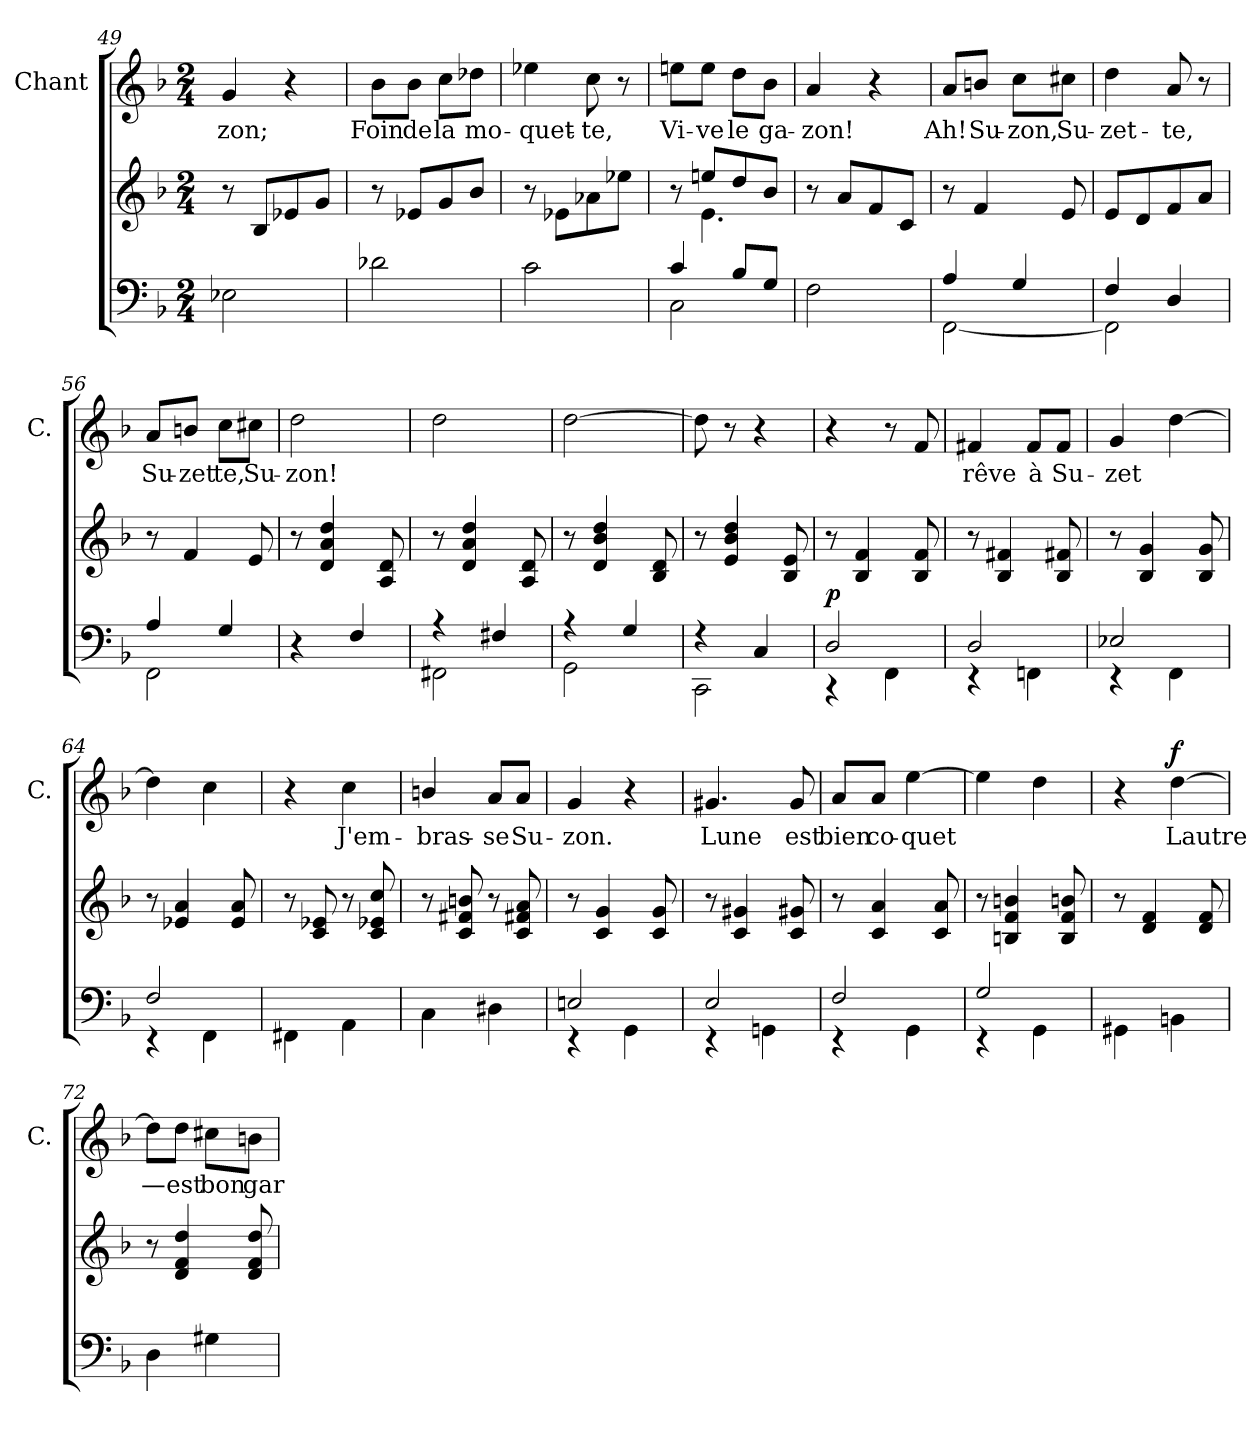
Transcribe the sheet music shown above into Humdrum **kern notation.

**kern	**dynam	**kern	**kern	**text	**dynam
*part3	*part3	*part2	*part1	*part1	*part1
*staff3	*staff3	*staff2	*staff1	*staff1	*staff1
*	*	*	*I"Chant	*	*
*	*	*	*I'C.	*	*
*clefF4	*	*clefG2	*clefG2	*	*
*k[b-]	*	*k[b-]	*k[b-]	*	*
*M2/4	*	*M2/4	*M2/4	*	*
=49	=49	=49	=49	=49	=49
2E-Xi\	.	8r	4gj/	zon;	.
.	.	8B-j/L	.	.	.
.	.	8e-Xj/	4r	.	.
.	.	8gj/J	.	.	.
=50	=50	=50	=50	=50	=50
2d-Xi\	.	8r	8b-j\L	Foin	.
.	.	8e-Xj/L	8b-j\J	de	.
.	.	8gj/	8ccj\L	la	.
.	.	8b-j/J	8dd-Xj\J	mo-	.
=51	=51	=51	=51	=51	=51
2ci\	.	8r	4ee-Xj\	quet-	.
.	.	8e-Xj\L	.	.	.
.	.	8a-Xj\	8ccj\	te,	.
.	.	8ee-Xj\J	8r	.	.
=52	=52	=52	=52	=52	=52
*^	*	*^	*	*	*
4ci/	2CZ\	.	8r	8ryy	8eenj\L	Vi-	.
.	.	.	8eenj/L	4.eV\	8eej\J	ve	.
8B-i/L	.	.	8ddj/	.	8ddj\L	le	.
8Gi/J	.	.	8b-j/J	.	8b-j\J	ga-	.
*v	*v	*	*	*	*	*	*
*	*	*v	*v	*	*	*
=53	=53	=53	=53	=53	=53
2Fi\	.	8r	4aj/	zon!	.
.	.	8aj/L	.	.	.
.	.	8fj/	4r	.	.
.	.	8cj/J	.	.	.
=54	=54	=54	=54	=54	=54
*^	*	*	*	*	*
4Ai/	[2FFZ\	.	8r	8aj/L	Ah!	.
.	.	.	4fj/	8bnj/J	Su-	.
4Gi/	.	.	.	8ccj\L	zon,	.
.	.	.	8ej/	8cc#Xj\J	Su-	.
!!LO:LB:g=z
=55	=55	=55	=55	=55	=55	=55
4Fi/	2FFZ\]	.	8ej/L	4ddj\	zet-	.
.	.	.	8dj/	.	.	.
4Di/	.	.	8fj/	8aj/	te,	.
.	.	.	8aj/J	8r	.	.
=56	=56	=56	=56	=56	=56	=56
4Ai/	2FFZ\	.	8r	8aj/L	Su-	.
.	.	.	4fj/	8bnj/J	zet	.
4Gi/	.	.	.	8ccj\L	te,	.
.	.	.	8ej/	8cc#Xj\J	Su-	.
*v	*v	*	*	*	*	*
=57	=57	=57	=57	=57	=57
4r	.	8r	2ddj\	zon!	.
.	.	4ddj/ 4aj/ 4dj/	.	.	.
4Fi/	.	.	.	.	.
.	.	8dj/ 8Aj/	.	.	.
=58	=58	=58	=58	=58	=58
*^	*	*	*	*	*
4r	2FF#XZ\	.	8r	2ddj\	.	.
.	.	.	4ddj/ 4aj/ 4dj/	.	.	.
4F#Xi/	.	.	.	.	.	.
.	.	.	8Aj/ 8dj/	.	.	.
=59	=59	=59	=59	=59	=59	=59
4r	2GGZ\	.	8r	[2ddj\	.	.
.	.	.	4ddj/ 4b-j/ 4dj/	.	.	.
4Gi/	.	.	.	.	.	.
.	.	.	8dj/ 8B-j/	.	.	.
=60	=60	=60	=60	=60	=60	=60
4r	2CCZ\	.	8r	8ddj\]	.	.
.	.	.	4ddj/ 4b-j/ 4ej/	8r	.	.
4Ci/	.	.	.	4r	.	.
.	.	.	8ej/ 8B-j/	.	.	.
=61	=61	=61	=61	=61	=61	=61
!	!	!LO:DY:a	!	!	!	!
2Di/	4r	p	8r	4r	.	.
.	.	.	4fj/ 4B-j/	.	.	.
.	4FFZ\	.	.	8r	.	.
.	.	.	8fj/ 8B-j/	8fj/	.	.
!!LO:PB:g=z
=62	=62	=62	=62	=62	=62	=62
2Di/	4r	.	8r	4f#Xj/	rêve	.
.	.	.	4f#Xj/ 4B-j/	.	.	.
.	4FFnZ\	.	.	8f#j/L	à	.
.	.	.	8f#Xj/ 8B-j/	8f#j/J	Su-	.
=63	=63	=63	=63	=63	=63	=63
2E-Xi/	4r	.	8r	4gj/	zet	.
.	.	.	4gj/ 4B-j/	.	.	.
.	4FFZ\	.	.	[4ddj\	--	.
.	.	.	8gj/ 8B-j/	.	.	.
=64	=64	=64	=64	=64	=64	=64
2Fi/	4r	.	8r	4ddj\]	.	.
.	.	.	4aj/ 4e-Xj/	.	.	.
.	4FFZ\	.	.	4ccj\	.	.
.	.	.	8aj/ 8e-j/	.	.	.
*v	*v	*	*	*	*	*
=65	=65	=65	=65	=65	=65
4FF#Xi\	.	8r	4r	.	.
.	.	8e-Xj/ 8cj/	.	.	.
4AAi\	.	8r	4ccj\	J'em-	.
.	.	8cj/ 8ccj/ 8e-Xj/	.	.	.
=66	=66	=66	=66	=66	=66
4Ci\	.	8r	4bnj/	bras-	.
.	.	8bnj/ 8f#Xj/ 8cj/	.	.	.
4D#Xi\	.	8r	8aj/L	se	.
.	.	8aj/ 8f#Xj/ 8cj/	8aj/J	Su-	.
=67	=67	=67	=67	=67	=67
*^	*	*	*	*	*
2Eni/	4r	.	8r	4gj/	zon.	.
.	.	.	4gj/ 4cj/	.	.	.
.	4GGZ\	.	.	4r	.	.
.	.	.	8gj/ 8cj/	.	.	.
=68	=68	=68	=68	=68	=68	=68
2Ei/	4r	.	8r	4.g#Xj/	Lune	.
.	.	.	4g#Xj/ 4cj/	.	.	.
.	4GGnZ\	.	.	.	.	.
.	.	.	8g#Xj/ 8cj/	8g#j/	est	.
!!LO:LB:g=z
=69	=69	=69	=69	=69	=69	=69
2Fi/	4r	.	8r	8aj/L	bien	.
.	.	.	4aj/ 4cj/	8aj/J	co-	.
.	4GGZ\	.	.	[4eej\	quet	.
.	.	.	8aj/ 8cj/	.	.	.
=70	=70	=70	=70	=70	=70	=70
2Gi/	4r	.	8r	4eej\]	.	.
.	.	.	4bnj/ 4fj/ 4Bnj/	.	.	.
.	4GGZ\	.	.	4ddj\	.	.
.	.	.	8bnj/ 8fj/ 8Bj/	.	.	.
*v	*v	*	*	*	*	*
=71	=71	=71	=71	=71	=71
4GG#Xi\	.	8r	4r	.	.
.	.	4fj/ 4dj/	.	.	.
!	!	!	!	!	!LO:DY:a
4BBni\	.	.	[4ddj\	Lautre	f
.	.	8fj/ 8dj/	.	.	.
=72	=72	=72	=72	=72	=72
4Di\	.	8r	8ddj\L]	—	.
.	.	4ddj/ 4fj/ 4dj/	8ddj\J	est	.
4G#Xi\	.	.	8cc#Xj\L	bon	.
.	.	8ddj/ 8fj/ 8dj/	8bnj\J	gar-	.
=	=	=	=	=	=
*-	*-	*-	*-	*-	*-
